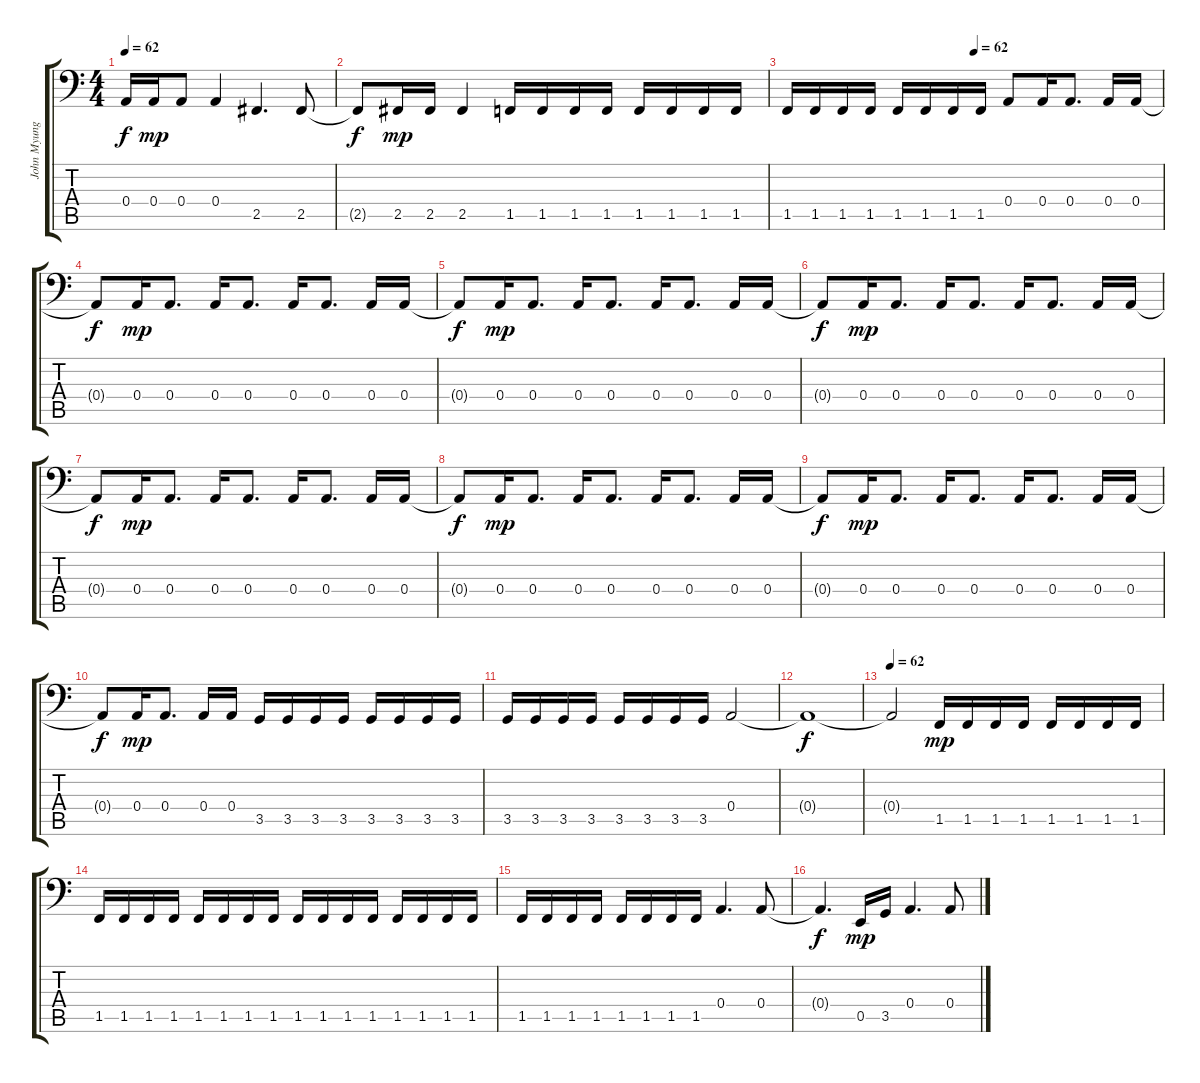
\track ("John Myung" "John Myung") {instrument electricbassfinger}
\staff {score tabs}
\tuning (C3 G2 D2 A1 E1 B0) {hide}
\ts (4 4)
\tempo 62
\clef f4
\ks c
0.4{t}.16{dy f} 0.4.16{dy mp} 0.4.8 0.4.4 2.5.4{d} 2.5.8 |
2.5{t}.8{dy f} 2.5.16{dy mp} 2.5.16 2.5.4 1.5.16 1.5.16 1.5.16 1.5.16 1.5.16 1.5.16 1.5.16 1.5.16 |
\tempo (62 0.5)
1.5.16 1.5.16 1.5.16 1.5.16 1.5.16 1.5.16 1.5.16 1.5.16 0.4.8 0.4.16 0.4.8{d} 0.4.16 0.4.16 |
0.4{t}.8{dy f} 0.4.16{dy mp} 0.4.8{d} 0.4.16 0.4.8{d} 0.4.16 0.4.8{d} 0.4.16 0.4.16 |
0.4{t}.8{dy f} 0.4.16{dy mp} 0.4.8{d} 0.4.16 0.4.8{d} 0.4.16 0.4.8{d} 0.4.16 0.4.16 |
0.4{t}.8{dy f} 0.4.16{dy mp} 0.4.8{d} 0.4.16 0.4.8{d} 0.4.16 0.4.8{d} 0.4.16 0.4.16 |
0.4{t}.8{dy f} 0.4.16{dy mp} 0.4.8{d} 0.4.16 0.4.8{d} 0.4.16 0.4.8{d} 0.4.16 0.4.16 |
0.4{t}.8{dy f} 0.4.16{dy mp} 0.4.8{d} 0.4.16 0.4.8{d} 0.4.16 0.4.8{d} 0.4.16 0.4.16 |
0.4{t}.8{dy f} 0.4.16{dy mp} 0.4.8{d} 0.4.16 0.4.8{d} 0.4.16 0.4.8{d} 0.4.16 0.4.16 |
0.4{t}.8{dy f} 0.4.16{dy mp} 0.4.8{d} 0.4.16 0.4.16 3.5.16 3.5.16 3.5.16 3.5.16 3.5.16 3.5.16 3.5.16 3.5.16 |
3.5.16 3.5.16 3.5.16 3.5.16 3.5.16 3.5.16 3.5.16 3.5.16 0.4.2 |
0.4{t}.1{dy f} |
\tempo 62
0.4{t}.2 1.5.16{dy mp} 1.5.16 1.5.16 1.5.16 1.5.16 1.5.16 1.5.16 1.5.16 |
1.5.16 1.5.16 1.5.16 1.5.16 1.5.16 1.5.16 1.5.16 1.5.16 1.5.16 1.5.16 1.5.16 1.5.16 1.5.16 1.5.16 1.5.16 1.5.16 |
1.5.16 1.5.16 1.5.16 1.5.16 1.5.16 1.5.16 1.5.16 1.5.16 0.4.4{d} 0.4.8 |
0.4{t}.4{d dy f} 0.5.16{dy mp} 3.5.16 0.4.4{d} 0.4.8
